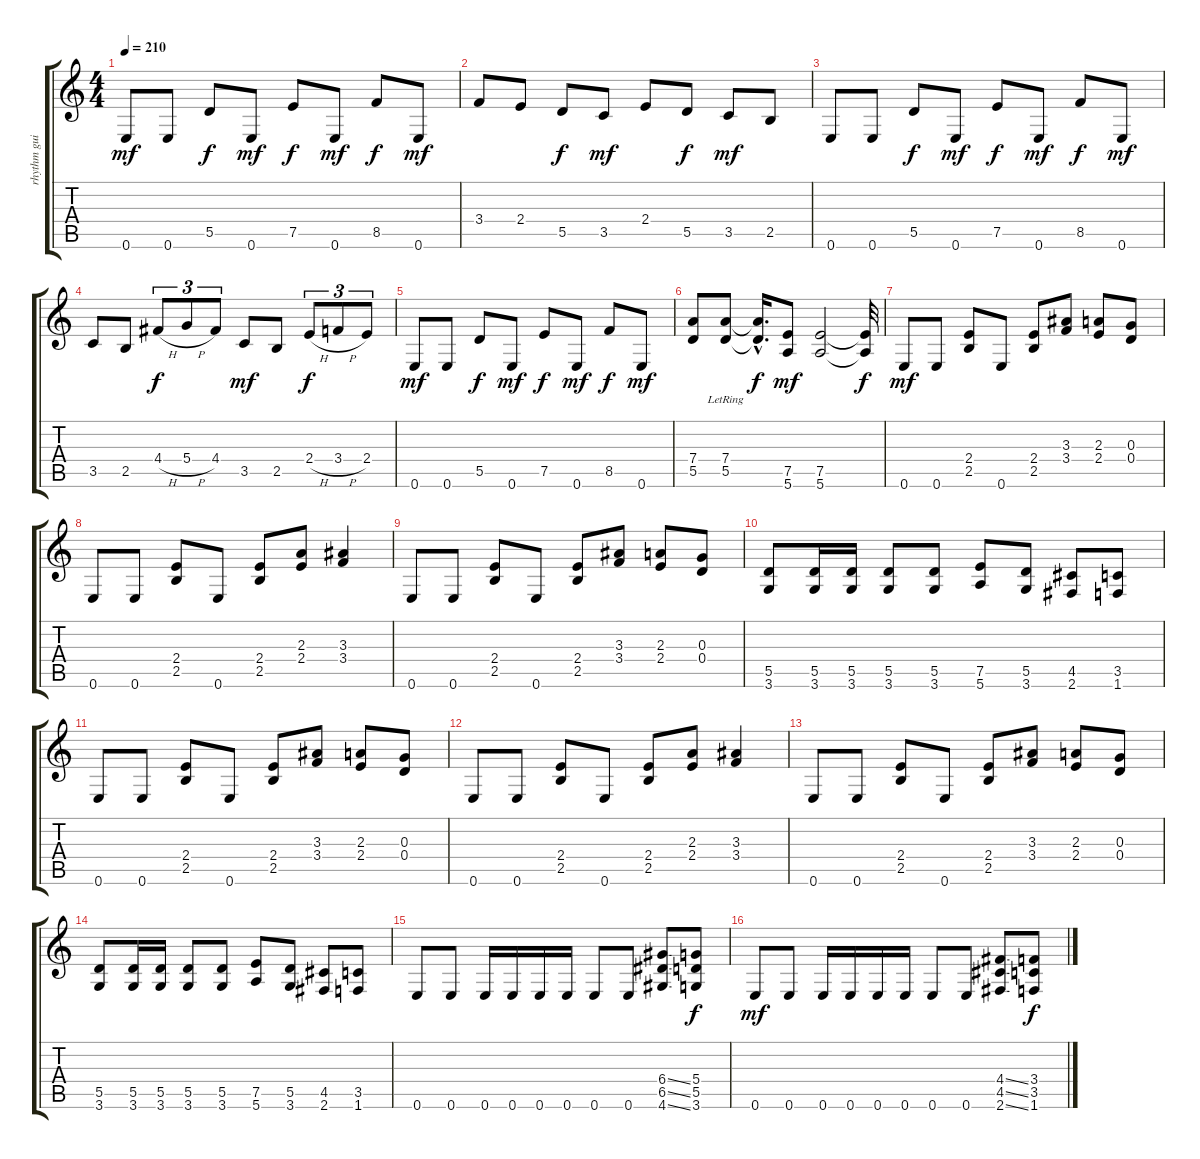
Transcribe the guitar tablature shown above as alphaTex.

\track ("rhythm guitar I" "rhythm gui") {instrument distortionguitar}
\staff {score tabs}
\tuning (E4 B3 G3 D3 A2 E2) {hide}
\ts (4 4)
\tempo 210
\clef g2
\ks c
0.6.8{dy mf} 0.6.8 5.5.8{dy f} 0.6.8{dy mf} 7.5.8{dy f} 0.6.8{dy mf} 8.5.8{dy f} 0.6.8{dy mf} |
3.4.8 2.4.8 5.5.8{dy f} 3.5.8{dy mf} 2.4.8 5.5.8{dy f} 3.5.8{dy mf} 2.5.8 |
0.6.8 0.6.8 5.5.8{dy f} 0.6.8{dy mf} 7.5.8{dy f} 0.6.8{dy mf} 8.5.8{dy f} 0.6.8{dy mf} |
3.5.8 2.5.8 4.4{h}.8{tu (3 2) dy f} 5.4{h}.8{tu (3 2)} 4.4.8{tu (3 2)} 3.5.8{dy mf} 2.5.8 2.4{h}.8{tu (3 2) dy f} 3.4{h}.8{tu (3 2)} 2.4.8{tu (3 2)} |
0.6.8{dy mf} 0.6.8 5.5.8{dy f} 0.6.8{dy mf} 7.5.8{dy f} 0.6.8{dy mf} 8.5.8{dy f} 0.6.8{dy mf} |
(7.4 5.5).8 (7.4{lr} 5.5{lr}).8 (7.4{hac t} 5.5{hac t}).16{d dy f} (7.5 5.6).8{dy mf} (7.5 5.6).2 (7.5{t} 5.6{t}).32{dy f} |
0.6.8{dy mf} 0.6.8 (2.4 2.5).8 0.6.8 (2.4 2.5).8 (3.3 3.4).8 (2.3 2.4).8 (0.3 0.4).8 |
0.6.8 0.6.8 (2.4 2.5).8 0.6.8 (2.4 2.5).8 (2.3 2.4).8 (3.3 3.4).4 |
0.6.8 0.6.8 (2.4 2.5).8 0.6.8 (2.4 2.5).8 (3.3 3.4).8 (2.3 2.4).8 (0.3 0.4).8 |
(5.5 3.6).8 (5.5 3.6).16 (5.5 3.6).16 (5.5 3.6).8 (5.5 3.6).8 (7.5 5.6).8 (5.5 3.6).8 (4.5 2.6).8 (3.5 1.6).8 |
0.6.8 0.6.8 (2.4 2.5).8 0.6.8 (2.4 2.5).8 (3.3 3.4).8 (2.3 2.4).8 (0.3 0.4).8 |
0.6.8 0.6.8 (2.4 2.5).8 0.6.8 (2.4 2.5).8 (2.3 2.4).8 (3.3 3.4).4 |
0.6.8 0.6.8 (2.4 2.5).8 0.6.8 (2.4 2.5).8 (3.3 3.4).8 (2.3 2.4).8 (0.3 0.4).8 |
(5.5 3.6).8 (5.5 3.6).16 (5.5 3.6).16 (5.5 3.6).8 (5.5 3.6).8 (7.5 5.6).8 (5.5 3.6).8 (4.5 2.6).8 (3.5 1.6).8 |
0.6.8 0.6.8 0.6.16 0.6.16 0.6.16 0.6.16 0.6.8 0.6.8 (6.4{ss} 6.5{ss} 4.6{ss}).8 (5.4 5.5 3.6).8{dy f} |
0.6.8{dy mf} 0.6.8 0.6.16 0.6.16 0.6.16 0.6.16 0.6.8 0.6.8 (4.4{ss} 4.5{ss} 2.6{ss}).8 (3.4 3.5 1.6).8{dy f}
